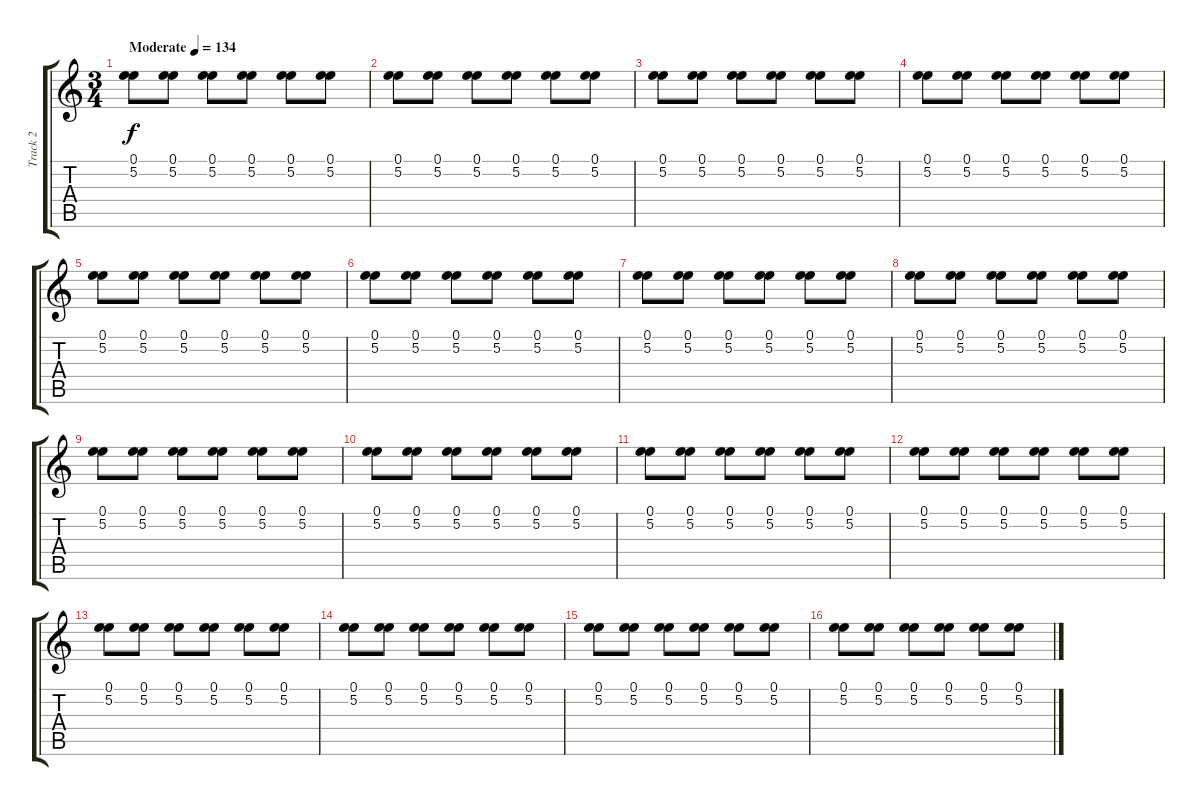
\track ("Track 2" "Track 2") {instrument distortionguitar}
\staff {score tabs}
\tuning (E4 B3 G3 D3 A2 E2) {hide}
\ts (3 4)
\tempo (134 "Moderate")
\clef g2
\ks c
(0.1 5.2).8{dy f volume 10 instrument distortionguitar} (0.1 5.2).8 (0.1 5.2).8 (0.1 5.2).8 (0.1 5.2).8 (0.1 5.2).8 |
(0.1 5.2).8 (0.1 5.2).8 (0.1 5.2).8 (0.1 5.2).8 (0.1 5.2).8 (0.1 5.2).8 |
(0.1 5.2).8 (0.1 5.2).8 (0.1 5.2).8 (0.1 5.2).8 (0.1 5.2).8 (0.1 5.2).8 |
(0.1 5.2).8 (0.1 5.2).8 (0.1 5.2).8 (0.1 5.2).8 (0.1 5.2).8 (0.1 5.2).8 |
(0.1 5.2).8 (0.1 5.2).8 (0.1 5.2).8 (0.1 5.2).8 (0.1 5.2).8 (0.1 5.2).8 |
(0.1 5.2).8 (0.1 5.2).8 (0.1 5.2).8 (0.1 5.2).8 (0.1 5.2).8 (0.1 5.2).8 |
(0.1 5.2).8 (0.1 5.2).8 (0.1 5.2).8 (0.1 5.2).8 (0.1 5.2).8 (0.1 5.2).8 |
(0.1 5.2).8 (0.1 5.2).8 (0.1 5.2).8 (0.1 5.2).8 (0.1 5.2).8 (0.1 5.2).8 |
(0.1 5.2).8 (0.1 5.2).8 (0.1 5.2).8 (0.1 5.2).8 (0.1 5.2).8 (0.1 5.2).8 |
(0.1 5.2).8 (0.1 5.2).8 (0.1 5.2).8 (0.1 5.2).8 (0.1 5.2).8 (0.1 5.2).8 |
(0.1 5.2).8 (0.1 5.2).8 (0.1 5.2).8 (0.1 5.2).8 (0.1 5.2).8 (0.1 5.2).8 |
(0.1 5.2).8 (0.1 5.2).8 (0.1 5.2).8 (0.1 5.2).8 (0.1 5.2).8 (0.1 5.2).8 |
(0.1 5.2).8 (0.1 5.2).8 (0.1 5.2).8 (0.1 5.2).8 (0.1 5.2).8 (0.1 5.2).8 |
(0.1 5.2).8 (0.1 5.2).8 (0.1 5.2).8 (0.1 5.2).8 (0.1 5.2).8 (0.1 5.2).8 |
(0.1 5.2).8 (0.1 5.2).8 (0.1 5.2).8 (0.1 5.2).8 (0.1 5.2).8 (0.1 5.2).8 |
(0.1 5.2).8 (0.1 5.2).8 (0.1 5.2).8 (0.1 5.2).8 (0.1 5.2).8 (0.1 5.2).8
